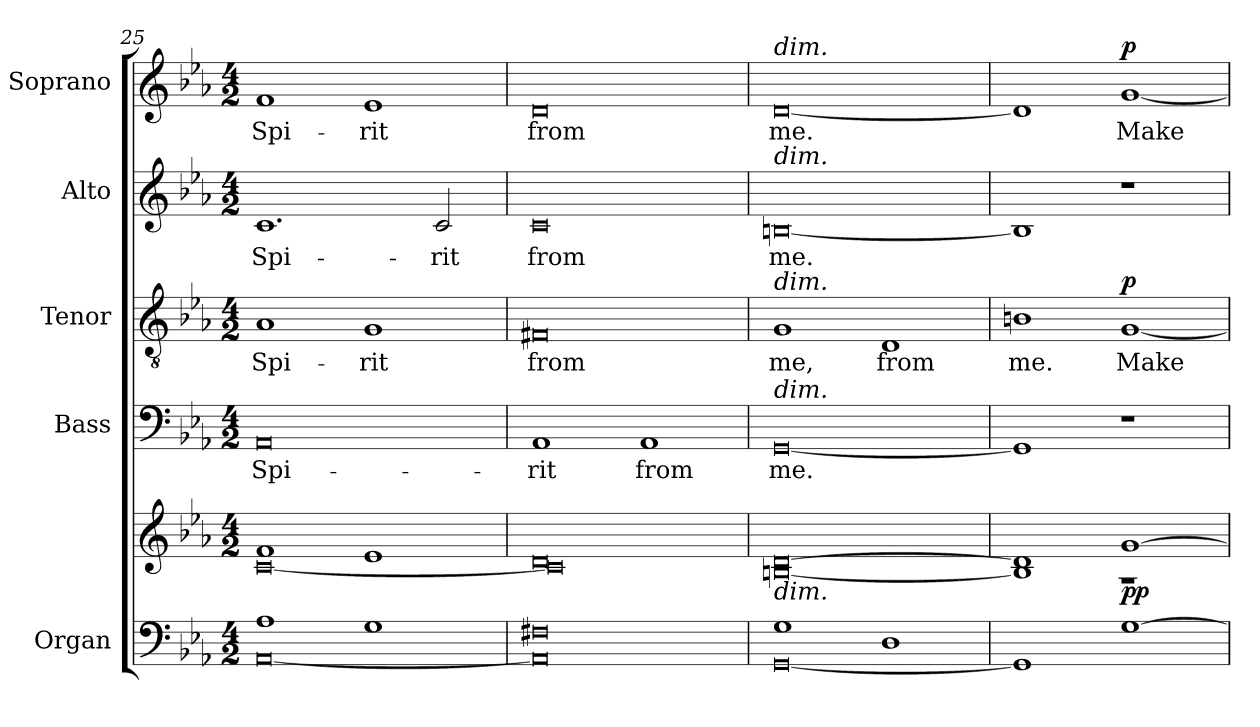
**kern	**kern	**dynam	**kern	**text	**kern	**text	**dynam	**kern	**text	**kern	**text	**dynam
*part5	*part5	*part5	*part4	*part4	*part3	*part3	*part3	*part2	*part2	*part1	*part1	*part1
*staff6	*staff5	*staff5/6	*staff4	*staff4	*staff3	*staff3	*staff3	*staff2	*staff2	*staff1	*staff1	*staff1
*I"Organ	*	*	*I"Bass	*	*I"Tenor	*	*	*I"Alto	*	*I"Soprano	*	*
*I'Org.	*	*	*I'B.	*	*I'T.	*	*	*I'A.	*	*I'S.	*	*
*clefF4	*clefG2	*	*clefF4	*	*clefGv2	*	*	*clefG2	*	*clefG2	*	*
*	*	*	*	*	*ITrd7c12	*	*	*	*	*	*	*
*k[b-e-a-]	*k[b-e-a-]	*	*k[b-e-a-]	*	*k[b-e-a-]	*	*	*k[b-e-a-]	*	*k[b-e-a-]	*	*
*E-:	*E-:	*	*E-:	*	*E-:	*	*	*E-:	*	*E-:	*	*
*M4/2	*M4/2	*	*M4/2	*	*M4/2	*	*	*M4/2	*	*M4/2	*	*
=25	=25	=25	=25	=25	=25	=25	=25	=25	=25	=25	=25	=25
*^	*^	*	*	*	*	*	*	*	*	*	*	*
!	!	!	!	!	!	!LO:LY:b:color=#000000	!	!	!	!	!	!	!	!
!	!	!	!	!	!	!	!	!LO:LY:b:color=#000000	!	!	!	!	!	!
!	!	!	!	!	!	!	!	!	!	!	!LO:LY:b:color=#000000	!	!	!
!	!	!	!	!	!	!	!	!	!	!	!	!	!LO:LY:b:color=#000000	!
1A-i	[<0AA-i	1fi	[<0ci	.	0AA-i	Spi-	1AA-i	Spi-	.	1.ci	Spi-	1fi	Spi-	.
!	!	!	!	!	!	!	!	!LO:LY:b:color=#000000	!	!	!	!	!	!
!	!	!	!	!	!	!	!	!	!	!	!	!	!LO:LY:b:color=#000000	!
1Gi	.	1e-i	.	.	.	.	1GGi	-rit	.	.	.	1e-i	-rit	.
!	!	!	!	!	!	!	!	!	!	!	!LO:LY:b:color=#000000	!	!	!
.	.	.	.	.	.	.	.	.	.	2ci/	-rit	.	.	.
!!LO:PB:g=z
=26	=26	=26	=26	=26	=26	=26	=26	=26	=26	=26	=26	=26	=26	=26
!	!	!	!	!	!	!LO:LY:b:color=#000000	!	!	!	!	!	!	!	!
!	!	!	!	!	!	!	!	!LO:LY:b:color=#000000	!	!	!	!	!	!
!	!	!	!	!	!	!	!	!	!	!	!LO:LY:b:color=#000000	!	!	!
!	!	!	!	!	!	!	!	!	!	!	!	!	!LO:LY:b:color=#000000	!
0F#Xi	0AA-i]	0di	0ci]	.	1AA-i	-rit	0FF#Xi	from	.	0ci	from	0di	from	.
!	!	!	!	!	!	!LO:LY:b:color=#000000	!	!	!	!	!	!	!	!
.	.	.	.	.	1AA-i	from	.	.	.	.	.	.	.	.
=27	=27	=27	=27	=27	=27	=27	=27	=27	=27	=27	=27	=27	=27	=27
!	!	!	!	!	!	!LO:LY:b:color=#000000	!	!	!	!	!	!	!	!
!	!	!	!	!	!	!	!	!LO:LY:b:color=#000000	!	!	!	!	!	!
!	!	!	!	!	!	!	!	!	!	!	!LO:LY:b:color=#000000	!	!	!
!	!	!	!	!	!	!	!	!	!	!	!	!LO:TX:a:i:t=dim.	!	!
!	!	!	!	!	!	!	!	!	!	!LO:TX:a:i:t=dim.	!	!	!	!
!	!	!	!	!	!	!	!LO:TX:a:i:t=dim.	!	!	!	!	!	!	!
!	!	!	!	!	!LO:TX:a:i:t=dim.	!	!	!	!	!	!	!	!	!
!	!	!LO:TX:b:i:t=dim.	!	!	!	!	!	!	!	!	!	!	!	!
!	!	!	!	!	!	!	!	!	!	!	!	!	!LO:LY:b:color=#000000	!
1Gi	[<0GGi	[>0di	[<0Bni	.	[<0GGi	me.	1GGi	me,	.	[<0Bni	me.	[<0di	me.	.
!	!	!	!	!	!	!	!	!LO:LY:b:color=#000000	!	!	!	!	!	!
1Di	.	.	.	.	.	.	1DDi	from	.	.	.	.	.	.
*v	*v	*	*	*	*	*	*	*	*	*	*	*	*	*
=28	=28	=28	=28	=28	=28	=28	=28	=28	=28	=28	=28	=28	=28
!	!	!	!	!	!	!	!LO:LY:b:color=#000000	!	!	!	!	!	!
1GGi]	1ryy	1Bi] 1di]	.	1GGi]	.	1BBni	me.	.	1Bi]	.	1di]	.	.
!	!	!	!	!	!	!	!LO:LY:b:color=#000000	!	!	!	!	!	!
!	!	!	!	!	!	!	!	!	!	!	!	!LO:LY:b:color=#000000	!
[>1Gi	[>1gi	1r	p p	1r	.	[<1GGi	Make	p	1r	.	[<1gi	Make	p
*	*v	*v	*	*	*	*	*	*	*	*	*	*	*
=	=	=	=	=	=	=	=	=	=	=	=	=
*-	*-	*-	*-	*-	*-	*-	*-	*-	*-	*-	*-	*-
